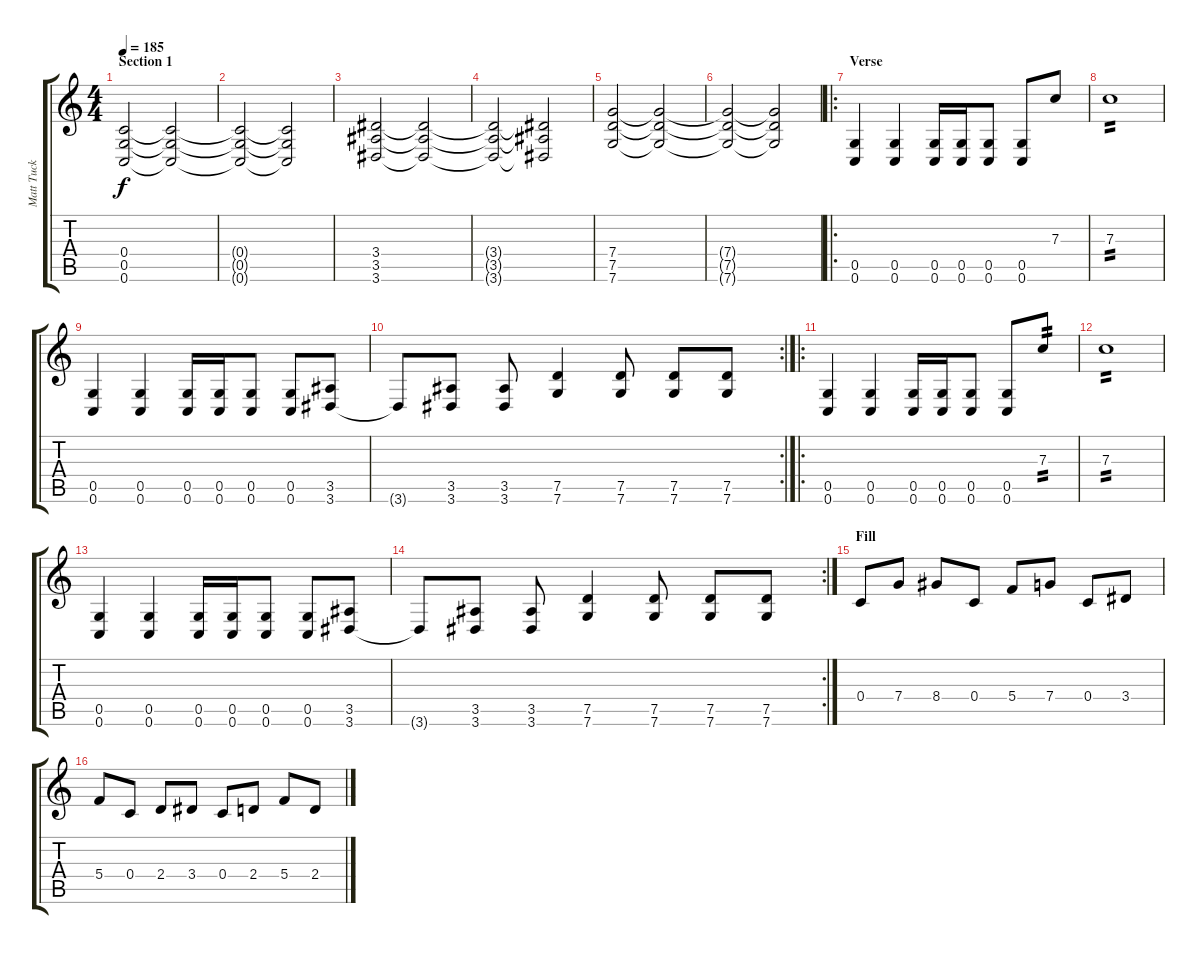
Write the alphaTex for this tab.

\track ("Matt Tuck" "Matt Tuck") {instrument distortionguitar}
\staff {score tabs}
\tuning (D4 A3 F3 C3 G2 C2) {hide}
\ts (4 4)
\section ("" "Section 1")
\tempo 185
\clef g2
\ks c
(0.4 0.5 0.6).2{dy f} (0.4{t} 0.5{t} 0.6{t}).2 |
(0.4{t} 0.5{t} 0.6{t}).2 (0.4{t} 0.5{t} 0.6{t}).2 |
(3.4 3.5 3.6).2 (3.4{t} 3.5{t} 3.6{t}).2 |
(3.4{t} 3.5{t} 3.6{t}).2 (3.4{t} 3.5{t} 3.6{t}).2 |
(7.4 7.5 7.6).2 (7.4{t} 7.5{t} 7.6{t}).2 |
(7.4{t} 7.5{t} 7.6{t}).2 (7.4{t} 7.5{t} 7.6{t}).2 |
\ro
\section ("" "Verse")
(0.5 0.6).4 (0.5 0.6).4 (0.5 0.6).16 (0.5 0.6).16 (0.5 0.6).8 (0.5 0.6).8 7.3.8 |
7.3.1{tp 2} |
(0.5 0.6).4 (0.5 0.6).4 (0.5 0.6).16 (0.5 0.6).16 (0.5 0.6).8 (0.5 0.6).8 (3.5 3.6).8 |
\rc 2
3.6{t}.8 (3.5 3.6).8 (3.5 3.6).8 (7.5 7.6).4 (7.5 7.6).8 (7.5 7.6).8 (7.5 7.6).8 |
\ro
(0.5 0.6).4 (0.5 0.6).4 (0.5 0.6).16 (0.5 0.6).16 (0.5 0.6).8 (0.5 0.6).8 7.3.8{tp 2} |
7.3.1{tp 2} |
(0.5 0.6).4 (0.5 0.6).4 (0.5 0.6).16 (0.5 0.6).16 (0.5 0.6).8 (0.5 0.6).8 (3.5 3.6).8 |
\rc 2
3.6{t}.8 (3.5 3.6).8 (3.5 3.6).8 (7.5 7.6).4 (7.5 7.6).8 (7.5 7.6).8 (7.5 7.6).8 |
\section ("" "Fill")
0.4.8 7.4.8 8.4.8 0.4.8 5.4.8 7.4.8 0.4.8 3.4.8 |
5.4.8 0.4.8 2.4.8 3.4.8 0.4.8 2.4.8 5.4.8 2.4.8
